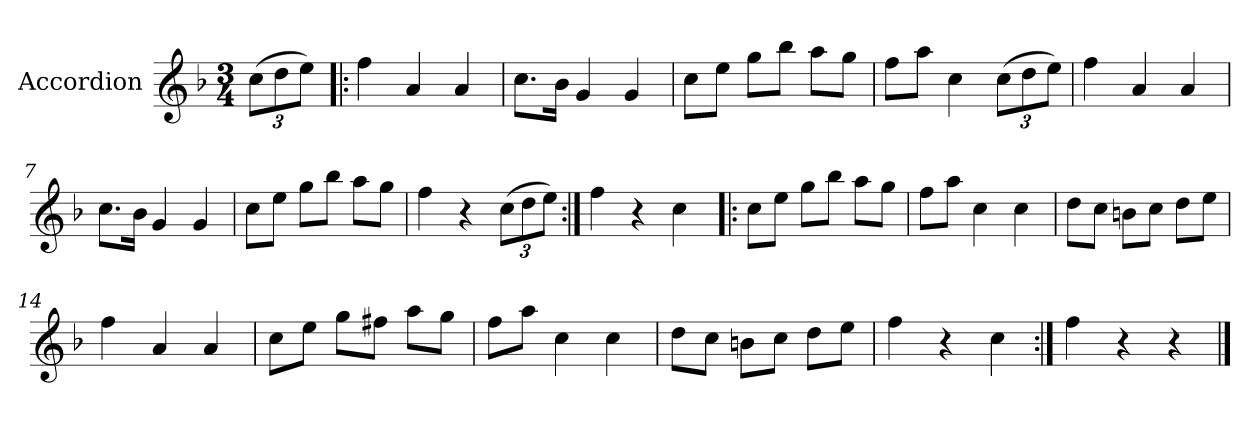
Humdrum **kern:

**kern
*part1
*staff1
*I"Accordion
*I'Acc
*clefG2
*k[b-]
*F:
*M3/4
*Xbrackettup
=1
(>12cc\L
12dd\
12ee\J)
=2!|:
4ff\
4a/
4a/
=3
8.cc\L
16b-\Jk
4g/
4g/
=4
8cc\L
8ee\J
8gg\L
8bb-\J
8aa\L
8gg\J
=5
8ff\L
8aa\J
4cc\
(>12cc\L
12dd\
12ee\J)
=6
4ff\
4a/
4a/
=7
8.cc\L
16b-\Jk
4g/
4g/
=8
8cc\L
8ee\J
8gg\L
8bb-\J
8aa\L
8gg\J
!!LO:LB:g=z
=9
4ff\
4r
(>12cc\L
12dd\
12ee\J)
=10:|!
4ff\
4r
4cc\
=11!|:
8cc\L
8ee\J
8gg\L
8bb-\J
8aa\L
8gg\J
=12
8ff\L
8aa\J
4cc\
4cc\
=13
8dd\L
8cc\J
8bn\L
8cc\J
8dd\L
8ee\J
=14
4ff\
4a/
4a/
=15
8cc\L
8ee\J
8gg\L
8ff#X\J
8aa\L
8gg\J
=16
8ff\L
8aa\J
4cc\
4cc\
!!LO:LB:g=z
=17
8dd\L
8cc\J
8bn\L
8cc\J
8dd\L
8ee\J
=18
4ff\
4r
4cc\
=19:|!
4ff\
4r
4r
==
*-
